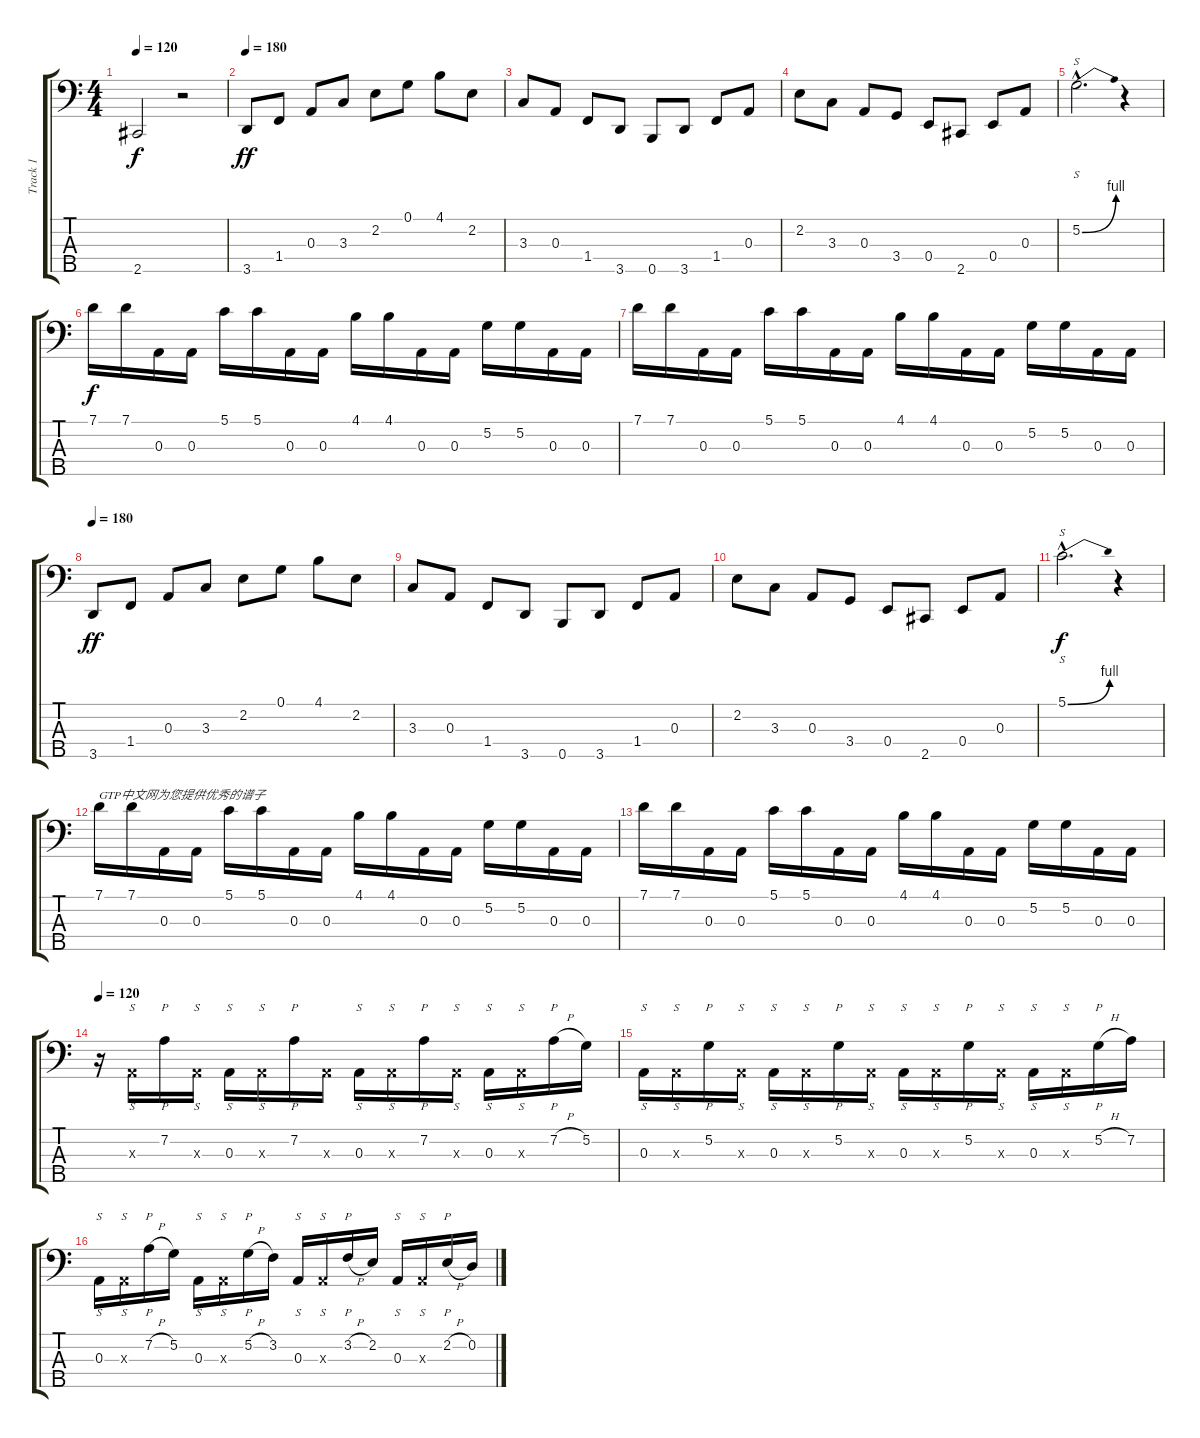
\track ("Track 1" "Track 1") {instrument slapbass1}
\staff {score tabs}
\tuning (G2 D2 A1 E1 B0) {hide}
\ts (4 4)
\tempo 120
\clef f4
\ks c
2.5{t}.2{dy f} r.2 |
\tempo 180
3.5.8{dy ff instrument electricbasspick} 1.4.8 0.3.8 3.3.8 2.2.8 0.1.8 4.1.8 2.2.8 |
3.3.8 0.3.8 1.4.8 3.5.8 0.5.8 3.5.8 1.4.8 0.3.8 |
2.2.8 3.3.8 0.3.8 3.4.8 0.4.8 2.5.8 0.4.8 0.3.8 |
5.2{be (bend 0 0 60 4) hac}.2{s d} r.4 |
7.1.16{dy f} 7.1.16 0.3.16 0.3.16 5.1.16 5.1.16 0.3.16 0.3.16 4.1.16 4.1.16 0.3.16 0.3.16 5.2.16 5.2.16 0.3.16 0.3.16 |
7.1.16 7.1.16 0.3.16 0.3.16 5.1.16 5.1.16 0.3.16 0.3.16 4.1.16 4.1.16 0.3.16 0.3.16 5.2.16 5.2.16 0.3.16 0.3.16 |
\tempo 180
3.5.8{dy ff instrument electricbasspick} 1.4.8 0.3.8 3.3.8 2.2.8 0.1.8 4.1.8 2.2.8 |
3.3.8 0.3.8 1.4.8 3.5.8 0.5.8 3.5.8 1.4.8 0.3.8 |
2.2.8 3.3.8 0.3.8 3.4.8 0.4.8 2.5.8 0.4.8 0.3.8 |
5.1{be (bend 0 0 60 4) hac}.2{s d dy f} r.4 |
7.1.16{txt "GTP中文网为您提供优秀的谱子"} 7.1.16 0.3.16 0.3.16 5.1.16 5.1.16 0.3.16 0.3.16 4.1.16 4.1.16 0.3.16 0.3.16 5.2.16 5.2.16 0.3.16 0.3.16 |
7.1.16 7.1.16 0.3.16 0.3.16 5.1.16 5.1.16 0.3.16 0.3.16 4.1.16 4.1.16 0.3.16 0.3.16 5.2.16 5.2.16 0.3.16 0.3.16 |
\tempo 120
r.16{instrument slapbass1} 0.3{x}.16{s} 7.2.16{p} 0.3{x}.16{s} 0.3.16{s} 0.3{x}.16{s} 7.2.16{p} 0.3{x}.16 0.3.16{s} 0.3{x}.16{s} 7.2.16{p} 0.3{x}.16{s} 0.3.16{s} 0.3{x}.16{s} 7.2{h}.16{p} 5.2.16 |
0.3.16{s} 0.3{x}.16{s} 5.2.16{p} 0.3{x}.16{s} 0.3.16{s} 0.3{x}.16{s} 5.2.16{p} 0.3{x}.16{s} 0.3.16{s} 0.3{x}.16{s} 5.2.16{p} 0.3{x}.16{s} 0.3.16{s} 0.3{x}.16{s} 5.2{h}.16{p} 7.2.16 |
0.3.16{s instrument slapbass1} 0.3{x}.16{s} 7.2{h}.16{p} 5.2.16 0.3.16{s} 0.3{x}.16{s} 5.2{h}.16{p} 3.2.16 0.3.16{s} 0.3{x}.16{s} 3.2{h}.16{p} 2.2.16 0.3.16{s} 0.3{x}.16{s} 2.2{h}.16{p} 0.2.16
